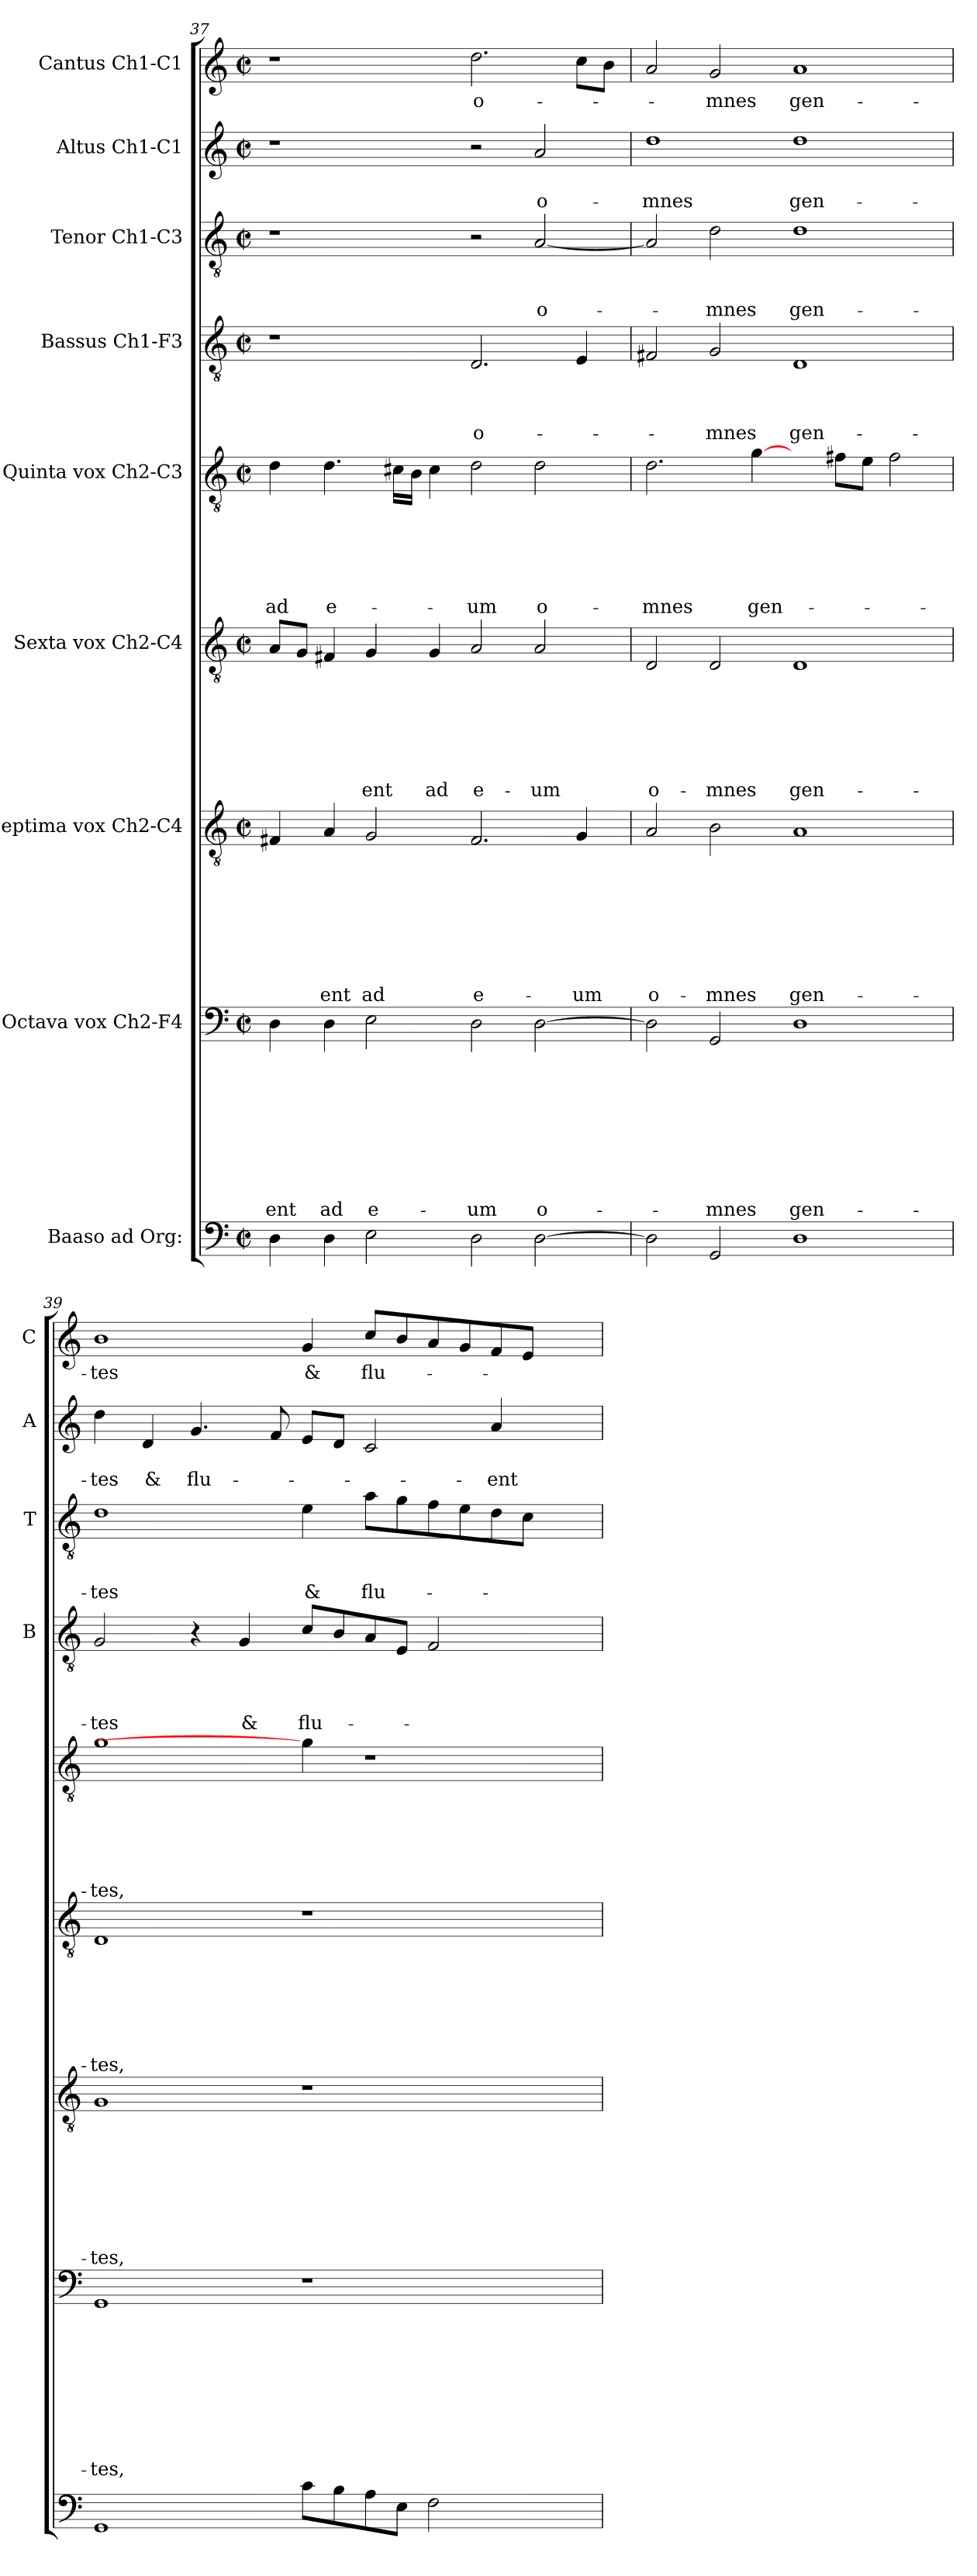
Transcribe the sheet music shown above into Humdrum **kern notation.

**kern	**kern	**text	**text	**text	**text	**text	**text	**text	**text	**text	**kern	**text	**text	**text	**text	**text	**text	**text	**text	**kern	**text	**text	**text	**text	**text	**text	**text	**kern	**text	**text	**text	**text	**text	**text	**kern	**text	**text	**text	**text	**kern	**text	**text	**text	**kern	**text	**text	**kern	**text
*part9	*part8	*part8	*part8	*part8	*part8	*part8	*part8	*part8	*part8	*part8	*part7	*part7	*part7	*part7	*part7	*part7	*part7	*part7	*part7	*part6	*part6	*part6	*part6	*part6	*part6	*part6	*part6	*part5	*part5	*part5	*part5	*part5	*part5	*part5	*part4	*part4	*part4	*part4	*part4	*part3	*part3	*part3	*part3	*part2	*part2	*part2	*part1	*part1
*staff9	*staff8	*staff8	*staff8	*staff8	*staff8	*staff8	*staff8	*staff8	*staff8	*staff8	*staff7	*staff7	*staff7	*staff7	*staff7	*staff7	*staff7	*staff7	*staff7	*staff6	*staff6	*staff6	*staff6	*staff6	*staff6	*staff6	*staff6	*staff5	*staff5	*staff5	*staff5	*staff5	*staff5	*staff5	*staff4	*staff4	*staff4	*staff4	*staff4	*staff3	*staff3	*staff3	*staff3	*staff2	*staff2	*staff2	*staff1	*staff1
*I"Baaso ad Org:	*I"Octava vox Ch2-F4	*	*	*	*	*	*	*	*	*	*I"Septima vox Ch2-C4	*	*	*	*	*	*	*	*	*I"Sexta vox Ch2-C4	*	*	*	*	*	*	*	*I"Quinta vox  Ch2-C3	*	*	*	*	*	*	*I"Bassus Ch1-F3	*	*	*	*	*I"Tenor Ch1-C3	*	*	*	*I"Altus Ch1-C1	*	*	*I"Cantus Ch1-C1	*
*	*	*	*	*	*	*	*	*	*	*	*	*	*	*	*	*	*	*	*	*	*	*	*	*	*	*	*	*	*	*	*	*	*	*	*I'B	*	*	*	*	*I'T	*	*	*	*I'A	*	*	*I'C	*
*clefF4	*clefF4	*	*	*	*	*	*	*	*	*	*clefGv2	*	*	*	*	*	*	*	*	*clefGv2	*	*	*	*	*	*	*	*clefGv2	*	*	*	*	*	*	*clefGv2	*	*	*	*	*clefGv2	*	*	*	*clefG2	*	*	*clefG2	*
*k[]	*k[]	*	*	*	*	*	*	*	*	*	*k[]	*	*	*	*	*	*	*	*	*k[]	*	*	*	*	*	*	*	*k[]	*	*	*	*	*	*	*k[]	*	*	*	*	*k[]	*	*	*	*k[]	*	*	*k[]	*
*C:	*C:	*	*	*	*	*	*	*	*	*	*C:	*	*	*	*	*	*	*	*	*C:	*	*	*	*	*	*	*	*C:	*	*	*	*	*	*	*C:	*	*	*	*	*C:	*	*	*	*C:	*	*	*C:	*
*M2/2	*M2/2	*	*	*	*	*	*	*	*	*	*M2/2	*	*	*	*	*	*	*	*	*M2/2	*	*	*	*	*	*	*	*M2/2	*	*	*	*	*	*	*M2/2	*	*	*	*	*M2/2	*	*	*	*M2/2	*	*	*M2/2	*
*met(c|)	*met(c|)	*	*	*	*	*	*	*	*	*	*met(c|)	*	*	*	*	*	*	*	*	*met(c|)	*	*	*	*	*	*	*	*met(c|)	*	*	*	*	*	*	*met(c|)	*	*	*	*	*met(c|)	*	*	*	*met(c|)	*	*	*met(c|)	*
=37	=37	=37	=37	=37	=37	=37	=37	=37	=37	=37	=37	=37	=37	=37	=37	=37	=37	=37	=37	=37	=37	=37	=37	=37	=37	=37	=37	=37	=37	=37	=37	=37	=37	=37	=37	=37	=37	=37	=37	=37	=37	=37	=37	=37	=37	=37	=37	=37
!	!	!	!	!	!	!	!	!	!	!LO:LY:b	!	!	!	!	!	!	!	!	!	!	!	!	!	!	!	!	!	!	!	!	!	!	!	!LO:LY:b	!	!	!	!	!	!	!	!	!	!	!	!	!	!
4D\	4D\	.	.	.	.	.	.	.	.	-ent	4F#X/	.	.	.	.	.	.	.	.	8A/L	.	.	.	.	.	.	.	4d\	.	.	.	.	.	ad	1r	.	.	.	.	1r	.	.	.	1r	.	.	1r	.
.	.	.	.	.	.	.	.	.	.	.	.	.	.	.	.	.	.	.	.	8G/J	.	.	.	.	.	.	.	.	.	.	.	.	.	.	.	.	.	.	.	.	.	.	.	.	.	.	.	.
!	!	!	!	!	!	!	!	!	!	!LO:LY:b	!	!	!	!	!	!	!	!	!LO:LY:b	!	!	!	!	!	!	!	!	!	!	!	!	!	!	!LO:LY:b	!	!	!	!	!	!	!	!	!	!	!	!	!	!
4D\	4D\	.	.	.	.	.	.	.	.	ad	4A/	.	.	.	.	.	.	.	-ent	4F#X/	.	.	.	.	.	.	.	4.d\	.	.	.	.	.	e-	.	.	.	.	.	.	.	.	.	.	.	.	.	.
!	!	!	!	!	!	!	!	!	!	!LO:LY:b	!	!	!	!	!	!	!	!	!LO:LY:b	!	!	!	!	!	!	!	!LO:LY:b	!	!	!	!	!	!	!	!	!	!	!	!	!	!	!	!	!	!	!	!	!
2E\	2E\	.	.	.	.	.	.	.	.	e-	2G/	.	.	.	.	.	.	.	ad	4G/	.	.	.	.	.	.	-ent	.	.	.	.	.	.	.	.	.	.	.	.	.	.	.	.	.	.	.	.	.
.	.	.	.	.	.	.	.	.	.	.	.	.	.	.	.	.	.	.	.	.	.	.	.	.	.	.	.	16c#X\LL	.	.	.	.	.	.	.	.	.	.	.	.	.	.	.	.	.	.	.	.
.	.	.	.	.	.	.	.	.	.	.	.	.	.	.	.	.	.	.	.	.	.	.	.	.	.	.	.	16B\JJ	.	.	.	.	.	.	.	.	.	.	.	.	.	.	.	.	.	.	.	.
!	!	!	!	!	!	!	!	!	!	!	!	!	!	!	!	!	!	!	!	!	!	!	!	!	!	!	!LO:LY:b	!	!	!	!	!	!	!	!	!	!	!	!	!	!	!	!	!	!	!	!	!
.	.	.	.	.	.	.	.	.	.	.	.	.	.	.	.	.	.	.	.	4G/	.	.	.	.	.	.	ad	4c#\	.	.	.	.	.	.	.	.	.	.	.	.	.	.	.	.	.	.	.	.
!	!	!	!	!	!	!	!	!	!	!LO:LY:b	!	!	!	!	!	!	!	!	!LO:LY:b	!	!	!	!	!	!	!	!LO:LY:b	!	!	!	!	!	!	!LO:LY:b	!	!	!	!	!LO:LY:b	!	!	!	!	!	!	!	!	!LO:LY:b
2D\	2D\	.	.	.	.	.	.	.	.	-um	2.F#/	.	.	.	.	.	.	.	e-	2A/	.	.	.	.	.	.	e-	2d\	.	.	.	.	.	-um	2.D/	.	.	.	o-	2r	.	.	.	2r	.	.	2.dd\	o-
!	!	!	!	!	!	!	!	!	!	!LO:LY:b	!	!	!	!	!	!	!	!	!	!	!	!	!	!	!	!	!LO:LY:b	!	!	!	!	!	!	!LO:LY:b	!	!	!	!	!	!	!	!	!LO:LY:b	!	!	!LO:LY:b	!	!
[2D\	[2D\	.	.	.	.	.	.	.	.	o-	.	.	.	.	.	.	.	.	.	2A/	.	.	.	.	.	.	-um	2d\	.	.	.	.	.	o-	.	.	.	.	.	[2A/	.	.	o-	2a/	.	o-	.	.
!	!	!	!	!	!	!	!	!	!	!	!	!	!	!	!	!	!	!	!LO:LY:b	!	!	!	!	!	!	!	!	!	!	!	!	!	!	!	!	!	!	!	!	!	!	!	!	!	!	!	!	!
.	.	.	.	.	.	.	.	.	.	.	4G/	.	.	.	.	.	.	.	-um	.	.	.	.	.	.	.	.	.	.	.	.	.	.	.	4E/	.	.	.	.	.	.	.	.	.	.	.	8cc\L	.
.	.	.	.	.	.	.	.	.	.	.	.	.	.	.	.	.	.	.	.	.	.	.	.	.	.	.	.	.	.	.	.	.	.	.	.	.	.	.	.	.	.	.	.	.	.	.	8b\J	.
=38	=38	=38	=38	=38	=38	=38	=38	=38	=38	=38	=38	=38	=38	=38	=38	=38	=38	=38	=38	=38	=38	=38	=38	=38	=38	=38	=38	=38	=38	=38	=38	=38	=38	=38	=38	=38	=38	=38	=38	=38	=38	=38	=38	=38	=38	=38	=38	=38
!	!	!	!	!	!	!	!	!	!	!	!	!	!	!	!	!	!	!	!LO:LY:b	!	!	!	!	!	!	!	!LO:LY:b	!	!	!	!	!	!	!LO:LY:b	!	!	!	!	!	!	!	!	!	!	!	!LO:LY:b	!	!
2D\]	2D\]	.	.	.	.	.	.	.	.	.	2A/	.	.	.	.	.	.	.	o-	2D/	.	.	.	.	.	.	o-	2.d\	.	.	.	.	.	-mnes	2F#X/	.	.	.	.	2A/]	.	.	.	1dd	.	-mnes	2a/	.
!	!	!	!	!	!	!	!	!	!	!LO:LY:b	!	!	!	!	!	!	!	!	!LO:LY:b	!	!	!	!	!	!	!	!LO:LY:b	!	!	!	!	!	!	!	!	!	!	!	!LO:LY:b	!	!	!	!LO:LY:b	!	!	!	!	!LO:LY:b
2GG/	2GG/	.	.	.	.	.	.	.	.	-mnes	2B\	.	.	.	.	.	.	.	-mnes	2D/	.	.	.	.	.	.	-mnes	.	.	.	.	.	.	.	2G/	.	.	.	-mnes	2d\	.	.	-mnes	.	.	.	2g/	-mnes
!	!	!	!	!	!	!	!	!	!	!	!	!	!	!	!	!	!	!	!	!	!	!	!	!	!	!	!	!	!	!	!	!	!	!LO:LY:b	!	!	!	!	!	!	!	!	!	!	!	!	!	!
.	.	.	.	.	.	.	.	.	.	.	.	.	.	.	.	.	.	.	.	.	.	.	.	.	.	.	.	[4g\	.	.	.	.	.	gen-	.	.	.	.	.	.	.	.	.	.	.	.	.	.
!	!	!	!	!	!	!	!	!	!	!LO:LY:b	!	!	!	!	!	!	!	!	!LO:LY:b	!	!	!	!	!	!	!	!LO:LY:b	!	!	!	!	!	!	!	!	!	!	!	!LO:LY:b	!	!	!	!LO:LY:b	!	!	!LO:LY:b	!	!LO:LY:b
1D	1D	.	.	.	.	.	.	.	.	gen-	1A	.	.	.	.	.	.	.	gen-	1D	.	.	.	.	.	.	gen-	4ryy	.	.	.	.	.	.	1D	.	.	.	gen-	1d	.	.	gen-	1dd	.	gen-	1a	gen-
.	.	.	.	.	.	.	.	.	.	.	.	.	.	.	.	.	.	.	.	.	.	.	.	.	.	.	.	8f#X\L	.	.	.	.	.	.	.	.	.	.	.	.	.	.	.	.	.	.	.	.
.	.	.	.	.	.	.	.	.	.	.	.	.	.	.	.	.	.	.	.	.	.	.	.	.	.	.	.	8e\J	.	.	.	.	.	.	.	.	.	.	.	.	.	.	.	.	.	.	.	.
.	.	.	.	.	.	.	.	.	.	.	.	.	.	.	.	.	.	.	.	.	.	.	.	.	.	.	.	2f#\	.	.	.	.	.	.	.	.	.	.	.	.	.	.	.	.	.	.	.	.
!!LO:PB:g=z
=39	=39	=39	=39	=39	=39	=39	=39	=39	=39	=39	=39	=39	=39	=39	=39	=39	=39	=39	=39	=39	=39	=39	=39	=39	=39	=39	=39	=39	=39	=39	=39	=39	=39	=39	=39	=39	=39	=39	=39	=39	=39	=39	=39	=39	=39	=39	=39	=39
!	!	!	!	!	!	!	!	!	!	!LO:LY:b	!	!	!	!	!	!	!	!	!LO:LY:b	!	!	!	!	!	!	!	!LO:LY:b	!	!	!	!	!	!	!LO:LY:b	!	!	!	!	!LO:LY:b	!	!	!	!LO:LY:b	!	!	!LO:LY:b	!	!LO:LY:b
1GG	1GG	.	.	.	.	.	.	.	.	-tes,	1G	.	.	.	.	.	.	.	-tes,	1D	.	.	.	.	.	.	-tes,	1g	.	.	.	.	.	-tes,	2G/	.	.	.	-tes	1d	.	.	-tes	4dd\	.	-tes	1b	-tes
!	!	!	!	!	!	!	!	!	!	!	!	!	!	!	!	!	!	!	!	!	!	!	!	!	!	!	!	!	!	!	!	!	!	!	!	!	!	!	!	!	!	!	!	!	!	!LO:LY:b	!	!
.	.	.	.	.	.	.	.	.	.	.	.	.	.	.	.	.	.	.	.	.	.	.	.	.	.	.	.	.	.	.	.	.	.	.	.	.	.	.	.	.	.	.	.	4d/	.	&	.	.
!	!	!	!	!	!	!	!	!	!	!	!	!	!	!	!	!	!	!	!	!	!	!	!	!	!	!	!	!	!	!	!	!	!	!	!	!	!	!	!	!	!	!	!	!	!	!LO:LY:b	!	!
.	.	.	.	.	.	.	.	.	.	.	.	.	.	.	.	.	.	.	.	.	.	.	.	.	.	.	.	.	.	.	.	.	.	.	4r	.	.	.	.	.	.	.	.	4.g/	.	flu-	.	.
!	!	!	!	!	!	!	!	!	!	!	!	!	!	!	!	!	!	!	!	!	!	!	!	!	!	!	!	!	!	!	!	!	!	!	!	!	!	!	!LO:LY:b	!	!	!	!	!	!	!	!	!
.	.	.	.	.	.	.	.	.	.	.	.	.	.	.	.	.	.	.	.	.	.	.	.	.	.	.	.	.	.	.	.	.	.	.	4G/	.	.	.	&	.	.	.	.	.	.	.	.	.
.	.	.	.	.	.	.	.	.	.	.	.	.	.	.	.	.	.	.	.	.	.	.	.	.	.	.	.	.	.	.	.	.	.	.	.	.	.	.	.	.	.	.	.	8f/	.	.	.	.
!	!	!	!	!	!	!	!	!	!	!	!	!	!	!	!	!	!	!	!	!	!	!	!	!	!	!	!	!	!	!	!	!	!	!	!	!	!	!	!LO:LY:b	!	!	!	!LO:LY:b	!	!	!	!	!LO:LY:b
8c\L	1r	.	.	.	.	.	.	.	.	.	1r	.	.	.	.	.	.	.	.	1r	.	.	.	.	.	.	.	4g\]	.	.	.	.	.	.	8c/L	.	.	.	flu-	4e\	.	.	&	8e/L	.	.	4g/	&
8B\	.	.	.	.	.	.	.	.	.	.	.	.	.	.	.	.	.	.	.	.	.	.	.	.	.	.	.	.	.	.	.	.	.	.	8B/	.	.	.	.	.	.	.	.	8d/J	.	.	.	.
!	!	!	!	!	!	!	!	!	!	!	!	!	!	!	!	!	!	!	!	!	!	!	!	!	!	!	!	!	!	!	!	!	!	!	!	!	!	!	!	!	!	!	!LO:LY:b	!	!	!	!	!LO:LY:b
8A\	.	.	.	.	.	.	.	.	.	.	.	.	.	.	.	.	.	.	.	.	.	.	.	.	.	.	.	1r	.	.	.	.	.	.	8A/	.	.	.	.	8a\L	.	.	flu-	2c/	.	.	8cc/L	flu-
8E\J	.	.	.	.	.	.	.	.	.	.	.	.	.	.	.	.	.	.	.	.	.	.	.	.	.	.	.	.	.	.	.	.	.	.	8E/J	.	.	.	.	8g\	.	.	.	.	.	.	8b/	.
2F\	.	.	.	.	.	.	.	.	.	.	.	.	.	.	.	.	.	.	.	.	.	.	.	.	.	.	.	.	.	.	.	.	.	.	2F/	.	.	.	.	8f\	.	.	.	.	.	.	8a/	.
.	.	.	.	.	.	.	.	.	.	.	.	.	.	.	.	.	.	.	.	.	.	.	.	.	.	.	.	.	.	.	.	.	.	.	.	.	.	.	.	8e\	.	.	.	.	.	.	8g/	.
!	!	!	!	!	!	!	!	!	!	!	!	!	!	!	!	!	!	!	!	!	!	!	!	!	!	!	!	!	!	!	!	!	!	!	!	!	!	!	!	!	!	!	!	!	!	!LO:LY:b	!	!
.	.	.	.	.	.	.	.	.	.	.	.	.	.	.	.	.	.	.	.	.	.	.	.	.	.	.	.	.	.	.	.	.	.	.	.	.	.	.	.	8d\	.	.	.	4a/	.	-ent	8f/	.
.	.	.	.	.	.	.	.	.	.	.	.	.	.	.	.	.	.	.	.	.	.	.	.	.	.	.	.	.	.	.	.	.	.	.	.	.	.	.	.	8c\J	.	.	.	.	.	.	8e/J	.
4ryy	4ryy	.	.	.	.	.	.	.	.	.	4ryy	.	.	.	.	.	.	.	.	4ryy	.	.	.	.	.	.	.	.	.	.	.	.	.	.	4ryy	.	.	.	.	4ryy	.	.	.	4ryy	.	.	4ryy	.
=	=	=	=	=	=	=	=	=	=	=	=	=	=	=	=	=	=	=	=	=	=	=	=	=	=	=	=	=	=	=	=	=	=	=	=	=	=	=	=	=	=	=	=	=	=	=	=	=
*-	*-	*-	*-	*-	*-	*-	*-	*-	*-	*-	*-	*-	*-	*-	*-	*-	*-	*-	*-	*-	*-	*-	*-	*-	*-	*-	*-	*-	*-	*-	*-	*-	*-	*-	*-	*-	*-	*-	*-	*-	*-	*-	*-	*-	*-	*-	*-	*-
